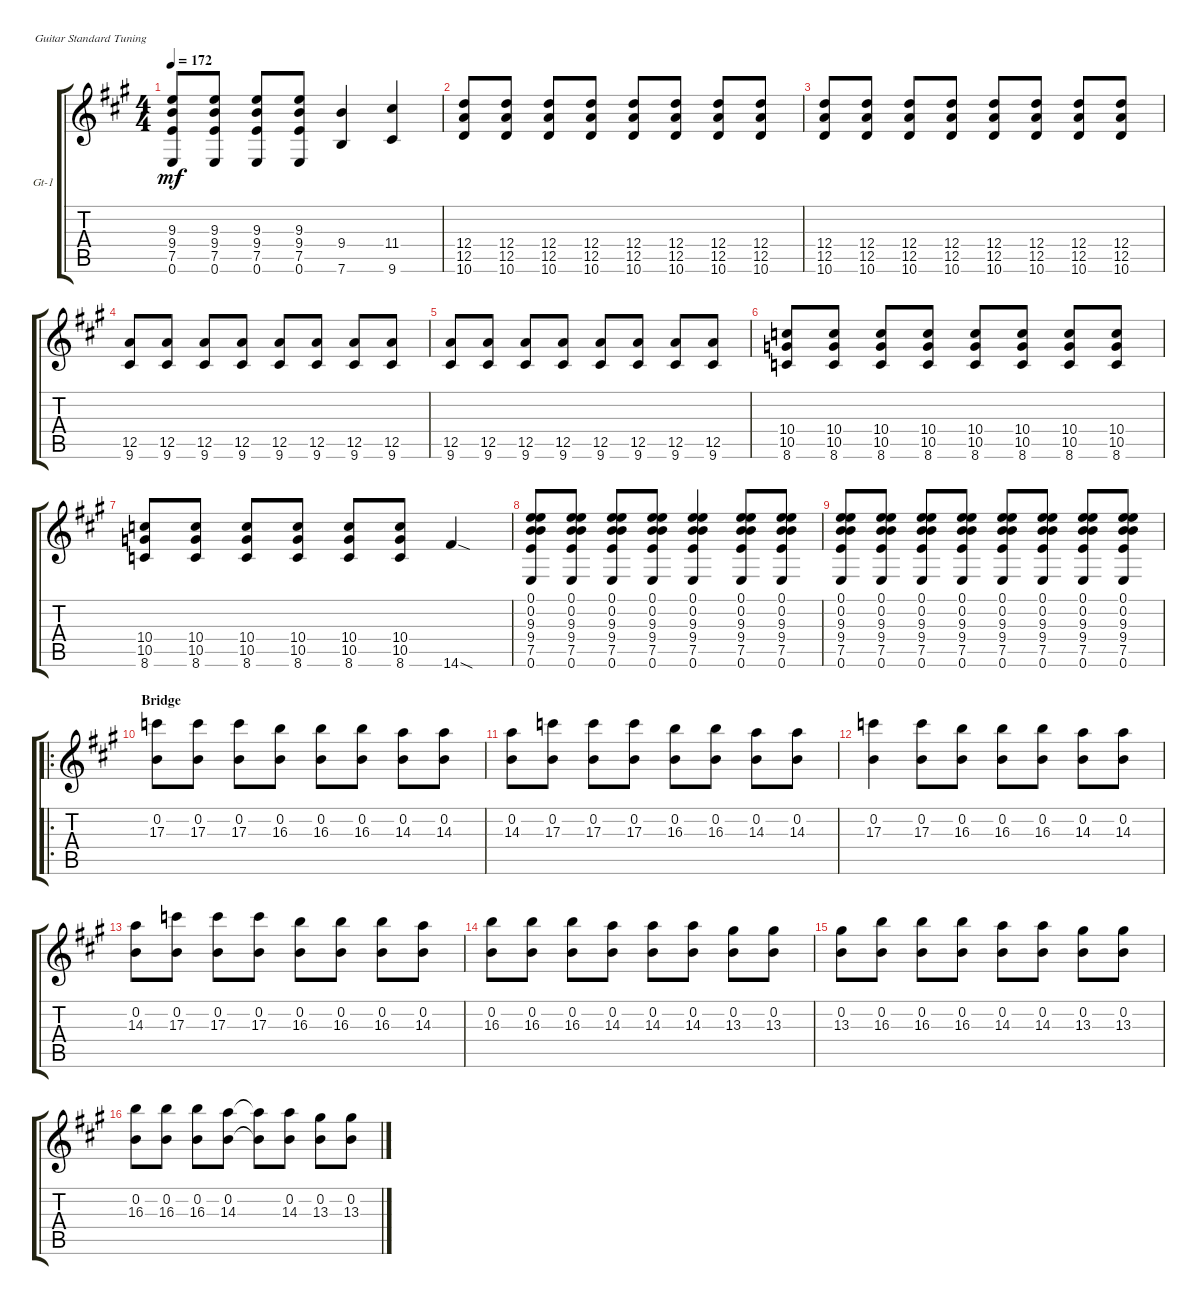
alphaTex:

\defaultSystemsLayout 4
\bracketExtendMode groupsimilarinstruments
\firstSystemTrackNameOrientation horizontal
\otherSystemsTrackNameOrientation horizontal
\track ("Guitar 1" "Gt-1") {instrument distortionguitar}
\staff {score tabs}
\tuning (E4 B3 G3 D3 A2 E2)
\ts (4 4)
\tempo 172
\clef g2
\ks a
(0.6 7.5 9.4 9.3).8{dy mf} (0.6 7.5 9.4 9.3).8 (0.6 7.5 9.4 9.3).8 (0.6 7.5 9.4 9.3).8 (7.6 9.4).4 (9.6 11.4).4 |
(10.6 12.5 12.4).8 (10.6 12.5 12.4).8 (10.6 12.5 12.4).8 (10.6 12.5 12.4).8 (10.6 12.5 12.4).8 (10.6 12.5 12.4).8 (10.6 12.5 12.4).8 (10.6 12.5 12.4).8 |
(10.6 12.5 12.4).8 (10.6 12.5 12.4).8 (10.6 12.5 12.4).8 (10.6 12.5 12.4).8 (10.6 12.5 12.4).8 (10.6 12.5 12.4).8 (10.6 12.5 12.4).8 (10.6 12.5 12.4).8 |
(9.6 12.5).8 (9.6 12.5).8 (9.6 12.5).8 (9.6 12.5).8 (9.6 12.5).8 (9.6 12.5).8 (9.6 12.5).8 (9.6 12.5).8 |
(9.6 12.5).8 (9.6 12.5).8 (9.6 12.5).8 (9.6 12.5).8 (9.6 12.5).8 (9.6 12.5).8 (9.6 12.5).8 (9.6 12.5).8 |
(8.6 10.5 10.4).8 (8.6 10.5 10.4).8 (8.6 10.5 10.4).8 (8.6 10.5 10.4).8 (8.6 10.5 10.4).8 (8.6 10.5 10.4).8 (8.6 10.5 10.4).8 (8.6 10.5 10.4).8 |
(8.6 10.5 10.4).8 (8.6 10.5 10.4).8 (8.6 10.5 10.4).8 (8.6 10.5 10.4).8 (8.6 10.5 10.4).8 (8.6 10.5 10.4).8 14.6{sod}.4 |
(0.6 7.5 9.4 9.3 0.2 0.1).8 (0.6 7.5 9.4 9.3 0.2 0.1).8 (0.6 7.5 9.4 9.3 0.2 0.1).8 (0.6 7.5 9.4 9.3 0.2 0.1).8 (0.6 7.5 9.4 9.3 0.2 0.1).4 (0.6 7.5 9.4 9.3 0.2 0.1).8 (0.6 7.5 9.4 9.3 0.2 0.1).8 |
(0.6 7.5 9.4 9.3 0.2 0.1).8 (0.1 0.6 7.5 9.4 9.3 0.2).8 (0.1 0.6 7.5 9.4 9.3 0.2).8 (0.1 0.6 7.5 9.4 9.3 0.2).8 (0.1 0.6 7.5 9.4 9.3 0.2).8 (0.1 0.6 7.5 9.4 9.3 0.2).8 (0.1 0.6 7.5 9.4 9.3 0.2).8 (0.1 0.6 7.5 9.4 9.3 0.2).8 |
\ro
\section ("" "Bridge")
(0.2 17.3).8 (0.2 17.3).8 (0.2 17.3).8 (0.2 16.3).8 (0.2 16.3).8 (0.2 16.3).8 (0.2 14.3).8 (0.2 14.3).8 |
(0.2 14.3).8 (0.2 17.3).8 (0.2 17.3).8 (0.2 17.3).8 (0.2 16.3).8 (0.2 16.3).8 (0.2 14.3).8 (0.2 14.3).8 |
(0.2 17.3).4 (0.2 17.3).8 (0.2 16.3).8 (0.2 16.3).8 (0.2 16.3).8 (0.2 14.3).8 (0.2 14.3).8 |
(0.2 14.3).8 (0.2 17.3).8 (0.2 17.3).8 (0.2 17.3).8 (0.2 16.3).8 (0.2 16.3).8 (0.2 16.3).8 (0.2 14.3).8 |
(0.2 16.3).8 (0.2 16.3).8 (0.2 16.3).8 (0.2 14.3).8 (0.2 14.3).8 (0.2 14.3).8 (0.2 13.3).8 (0.2 13.3).8 |
(0.2 13.3).8 (0.2 16.3).8 (0.2 16.3).8 (0.2 16.3).8 (0.2 14.3).8 (0.2 14.3).8 (0.2 13.3).8 (0.2 13.3).8 |
(0.2 16.3).8 (0.2 16.3).8 (0.2 16.3).8 (0.2 14.3).8 (0.2{t} 14.3{t}).8 (0.2 14.3).8 (0.2 13.3).8 (0.2 13.3).8
